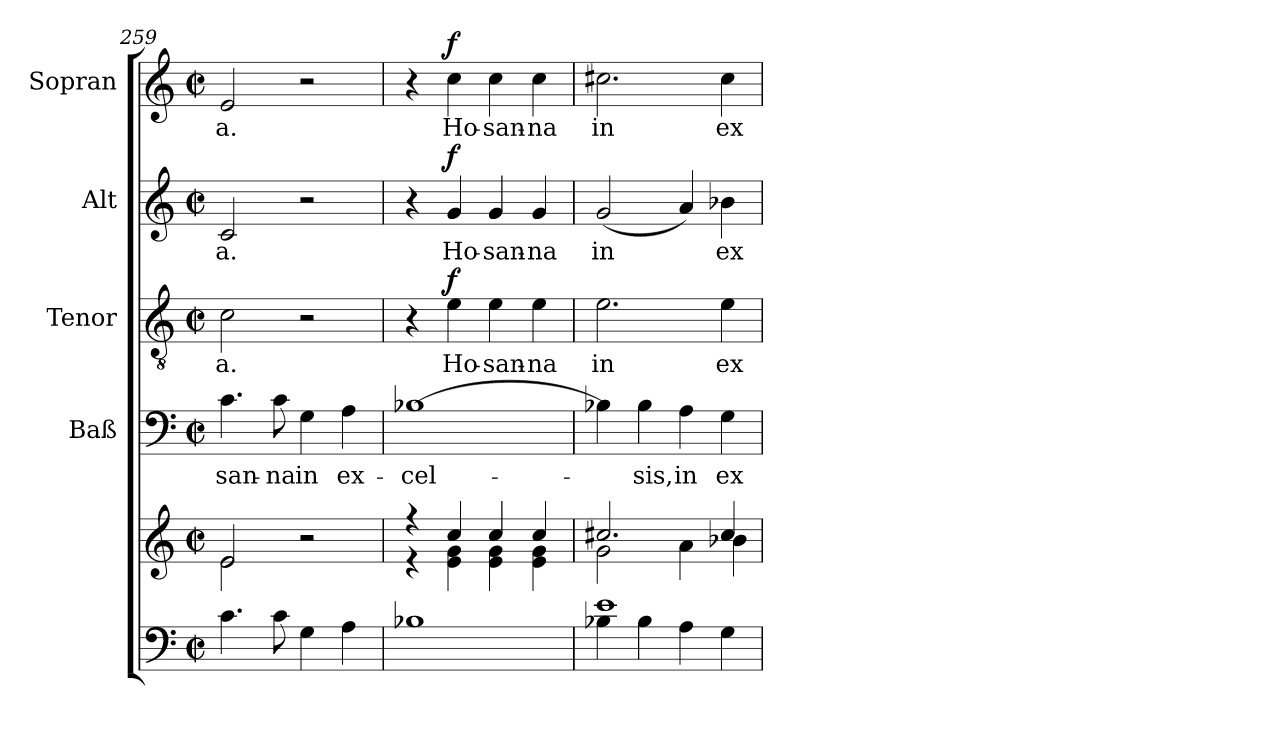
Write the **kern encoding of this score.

**kern	**kern	**kern	**text	**kern	**text	**dynam	**kern	**text	**dynam	**kern	**text	**dynam
*part5	*part5	*part4	*part4	*part3	*part3	*part3	*part2	*part2	*part2	*part1	*part1	*part1
*staff6	*staff5	*staff4	*staff4	*staff3	*staff3	*staff3	*staff2	*staff2	*staff2	*staff1	*staff1	*staff1
*	*	*I"Baß	*	*I"Tenor	*	*	*I"Alt	*	*	*I"Sopran	*	*
*	*	*I'Baß	*	*I'Ten	*	*	*I'Alt	*	*	*I'Sop	*	*
*clefF4	*clefG2	*clefF4	*	*clefGv2	*	*	*clefG2	*	*	*clefG2	*	*
*k[]	*k[]	*k[]	*	*k[]	*	*	*k[]	*	*	*k[]	*	*
*C:	*C:	*C:	*	*C:	*	*	*C:	*	*	*C:	*	*
*M2/2	*M2/2	*M2/2	*	*M2/2	*	*	*M2/2	*	*	*M2/2	*	*
*met(c|)	*met(c|)	*met(c|)	*	*met(c|)	*	*	*met(c|)	*	*	*met(c|)	*	*
=259	=259	=259	=259	=259	=259	=259	=259	=259	=259	=259	=259	=259
*	*^	*	*	*	*	*	*	*	*	*	*	*
!	!	!	!	!LO:LY:b	!	!LO:LY:b	!	!	!LO:LY:b	!	!	!LO:LY:b	!
4.c\	2e/	2e\	4.c\	-san-	2c\	-a.	.	2c/	-a.	.	2e/	-a.	.
!	!	!	!	!LO:LY:b	!	!	!	!	!	!	!	!	!
8c\	.	.	8c\	-na	.	.	.	.	.	.	.	.	.
!	!	!	!	!LO:LY:b	!	!	!	!	!	!	!	!	!
4G\	2r	2ryy	4G\	in	2r	.	.	2r	.	.	2r	.	.
!	!	!	!	!LO:LY:b	!	!	!	!	!	!	!	!	!
4A\	.	.	4A\	ex-	.	.	.	.	.	.	.	.	.
=260	=260	=260	=260	=260	=260	=260	=260	=260	=260	=260	=260	=260	=260
!	!	!	!	!LO:LY:b	!	!	!	!	!	!	!	!	!
1B-X	4r	4r	[1B-X	-cel-	4r	.	.	4r	.	.	4r	.	.
!	!	!	!	!	!	!LO:LY:b	!LO:DY:a	!	!LO:LY:b	!LO:DY:a	!	!LO:LY:b	!LO:DY:a
.	4cc/	4e\ 4g\	.	.	4e\	Ho-	f	4g/	Ho-	f	4cc\	Ho-	f
!	!	!	!	!	!	!LO:LY:b	!	!	!LO:LY:b	!	!	!LO:LY:b	!
.	4cc/	4e\ 4g\	.	.	4e\	-san-	.	4g/	-san-	.	4cc\	-san-	.
!	!	!	!	!	!	!LO:LY:b	!	!	!LO:LY:b	!	!	!LO:LY:b	!
.	4cc/	4e\ 4g\	.	.	4e\	-na	.	4g/	-na	.	4cc\	-na	.
=261	=261	=261	=261	=261	=261	=261	=261	=261	=261	=261	=261	=261	=261
*^	*	*	*	*	*	*	*	*	*	*	*	*	*
!	!	!	!	!	!	!	!LO:LY:b	!	!	!LO:LY:b	!	!	!LO:LY:b	!
1e	4B-X\	2.cc#X/	2g\	4B-X\]	.	2.e\	in	.	(<2g/	in	.	2.cc#X\	in	.
!	!	!	!	!	!LO:LY:b	!	!	!	!	!	!	!	!	!
.	4B-\	.	.	4B-\	-sis,	.	.	.	.	.	.	.	.	.
!	!	!	!	!	!LO:LY:b	!	!	!	!	!	!	!	!	!
.	4A\	.	4a\	4A\	in	.	.	.	4a/)	.	.	.	.	.
!	!	!	!	!	!LO:LY:b	!	!LO:LY:b	!	!	!LO:LY:b	!	!	!LO:LY:b	!
.	4G\	4cc#/	4b-X\	4G\	ex-	4e\	ex-	.	4b-X\	ex	.	4cc#\	ex-	.
*v	*v	*	*	*	*	*	*	*	*	*	*	*	*	*
*	*v	*v	*	*	*	*	*	*	*	*	*	*	*
=	=	=	=	=	=	=	=	=	=	=	=	=
*-	*-	*-	*-	*-	*-	*-	*-	*-	*-	*-	*-	*-
